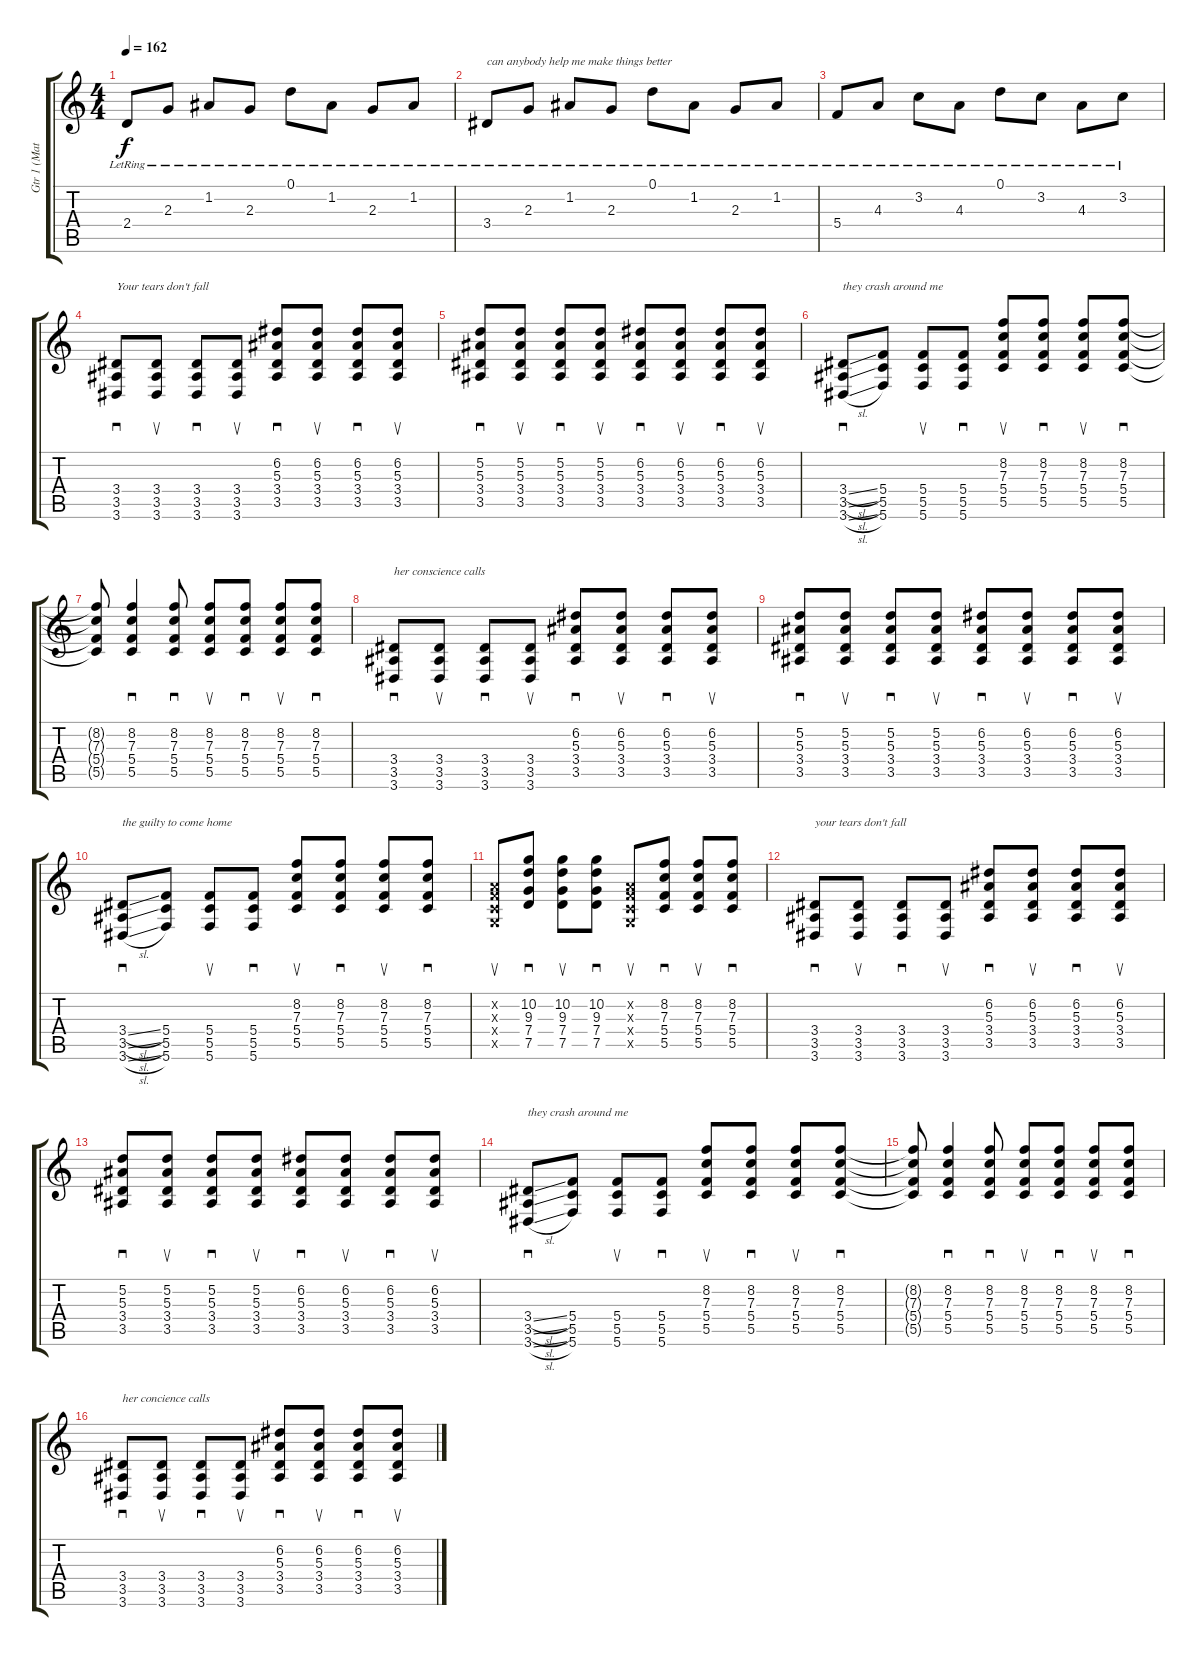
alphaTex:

\track ("Gtr 1 (Matthew Tuck)" "Gtr 1 (Mat") {instrument acousticguitarsteel}
\staff {score tabs}
\tuning (D4 A3 F3 C3 G2 C2) {hide}
\ts (4 4)
\tempo 162
\clef g2
\ks c
2.4{lr}.8{dy f} 2.3{lr}.8 1.2{lr}.8 2.3{lr}.8 0.1{lr}.8 1.2{lr}.8 2.3{lr}.8 1.2{lr}.8 |
3.4{lr}.8{txt "can anybody help me make things better"} 2.3{lr}.8 1.2{lr}.8 2.3{lr}.8 0.1{lr}.8 1.2{lr}.8 2.3{lr}.8 1.2{lr}.8 |
5.4{lr}.8 4.3{lr}.8 3.2{lr}.8 4.3{lr}.8 0.1{lr}.8 3.2{lr}.8 4.3{lr}.8 3.2{lr}.8 |
(3.4 3.5 3.6).8{sd txt "Your tears don't fall"} (3.4 3.5 3.6).8{su} (3.4 3.5 3.6).8{sd} (3.4 3.5 3.6).8{su} (6.2 5.3 3.4 3.5).8{sd} (6.2 5.3 3.4 3.5).8{su} (6.2 5.3 3.4 3.5).8{sd} (6.2 5.3 3.4 3.5).8{su} |
(5.2 5.3 3.4 3.5).8{sd} (5.2 5.3 3.4 3.5).8{su} (5.2 5.3 3.4 3.5).8{sd} (5.2 5.3 3.4 3.5).8{su} (6.2 5.3 3.4 3.5).8{sd} (6.2 5.3 3.4 3.5).8{su} (6.2 5.3 3.4 3.5).8{sd} (6.2 5.3 3.4 3.5).8{su} |
(3.4{sl} 3.5{sl} 3.6{sl}).8{sd txt "they crash around me"} (5.4 5.5 5.6).8 (5.4 5.5 5.6).8{su} (5.4 5.5 5.6).8{sd} (8.2 7.3 5.4 5.5).8{su} (8.2 7.3 5.4 5.5).8{sd} (8.2 7.3 5.4 5.5).8{su} (8.2 7.3 5.4 5.5).8{sd} |
(8.2{t} 7.3{t} 5.4{t} 5.5{t}).8 (8.2 7.3 5.4 5.5).4{sd} (8.2 7.3 5.4 5.5).8{sd} (8.2 7.3 5.4 5.5).8{su} (8.2 7.3 5.4 5.5).8{sd} (8.2 7.3 5.4 5.5).8{su} (8.2 7.3 5.4 5.5).8{sd} |
(3.4 3.5 3.6).8{sd txt "her conscience calls"} (3.4 3.5 3.6).8{su} (3.4 3.5 3.6).8{sd} (3.4 3.5 3.6).8{su} (6.2 5.3 3.4 3.5).8{sd} (6.2 5.3 3.4 3.5).8{su} (6.2 5.3 3.4 3.5).8{sd} (6.2 5.3 3.4 3.5).8{su} |
(5.2 5.3 3.4 3.5).8{sd} (5.2 5.3 3.4 3.5).8{su} (5.2 5.3 3.4 3.5).8{sd} (5.2 5.3 3.4 3.5).8{su} (6.2 5.3 3.4 3.5).8{sd} (6.2 5.3 3.4 3.5).8{su} (6.2 5.3 3.4 3.5).8{sd} (6.2 5.3 3.4 3.5).8{su} |
(3.4{sl} 3.5{sl} 3.6{sl}).8{sd txt "the guilty to come home"} (5.4 5.5 5.6).8 (5.4 5.5 5.6).8{su} (5.4 5.5 5.6).8{sd} (8.2 7.3 5.4 5.5).8{su} (8.2 7.3 5.4 5.5).8{sd} (8.2 7.3 5.4 5.5).8{su} (8.2 7.3 5.4 5.5).8{sd} |
(0.2{x} 0.3{x} 0.4{x} 0.5{x}).8{su} (10.2 9.3 7.4 7.5).8{sd} (10.2 9.3 7.4 7.5).8{su} (10.2 9.3 7.4 7.5).8{sd} (0.2{x} 0.3{x} 0.4{x} 0.5{x}).8{su} (8.2 7.3 5.4 5.5).8{sd} (8.2 7.3 5.4 5.5).8{su} (8.2 7.3 5.4 5.5).8{sd} |
(3.4 3.5 3.6).8{sd txt "your tears don't fall"} (3.4 3.5 3.6).8{su} (3.4 3.5 3.6).8{sd} (3.4 3.5 3.6).8{su} (6.2 5.3 3.4 3.5).8{sd} (6.2 5.3 3.4 3.5).8{su} (6.2 5.3 3.4 3.5).8{sd} (6.2 5.3 3.4 3.5).8{su} |
(5.2 5.3 3.4 3.5).8{sd} (5.2 5.3 3.4 3.5).8{su} (5.2 5.3 3.4 3.5).8{sd} (5.2 5.3 3.4 3.5).8{su} (6.2 5.3 3.4 3.5).8{sd} (6.2 5.3 3.4 3.5).8{su} (6.2 5.3 3.4 3.5).8{sd} (6.2 5.3 3.4 3.5).8{su} |
(3.4{sl} 3.5{sl} 3.6{sl}).8{sd txt "they crash around me"} (5.4 5.5 5.6).8 (5.4 5.5 5.6).8{su} (5.4 5.5 5.6).8{sd} (8.2 7.3 5.4 5.5).8{su} (8.2 7.3 5.4 5.5).8{sd} (8.2 7.3 5.4 5.5).8{su} (8.2 7.3 5.4 5.5).8{sd} |
(8.2{t} 7.3{t} 5.4{t} 5.5{t}).8 (8.2 7.3 5.4 5.5).4{sd} (8.2 7.3 5.4 5.5).8{sd} (8.2 7.3 5.4 5.5).8{su} (8.2 7.3 5.4 5.5).8{sd} (8.2 7.3 5.4 5.5).8{su} (8.2 7.3 5.4 5.5).8{sd} |
(3.4 3.5 3.6).8{sd txt "her concience calls"} (3.4 3.5 3.6).8{su} (3.4 3.5 3.6).8{sd} (3.4 3.5 3.6).8{su} (6.2 5.3 3.4 3.5).8{sd} (6.2 5.3 3.4 3.5).8{su} (6.2 5.3 3.4 3.5).8{sd} (6.2 5.3 3.4 3.5).8{su}
